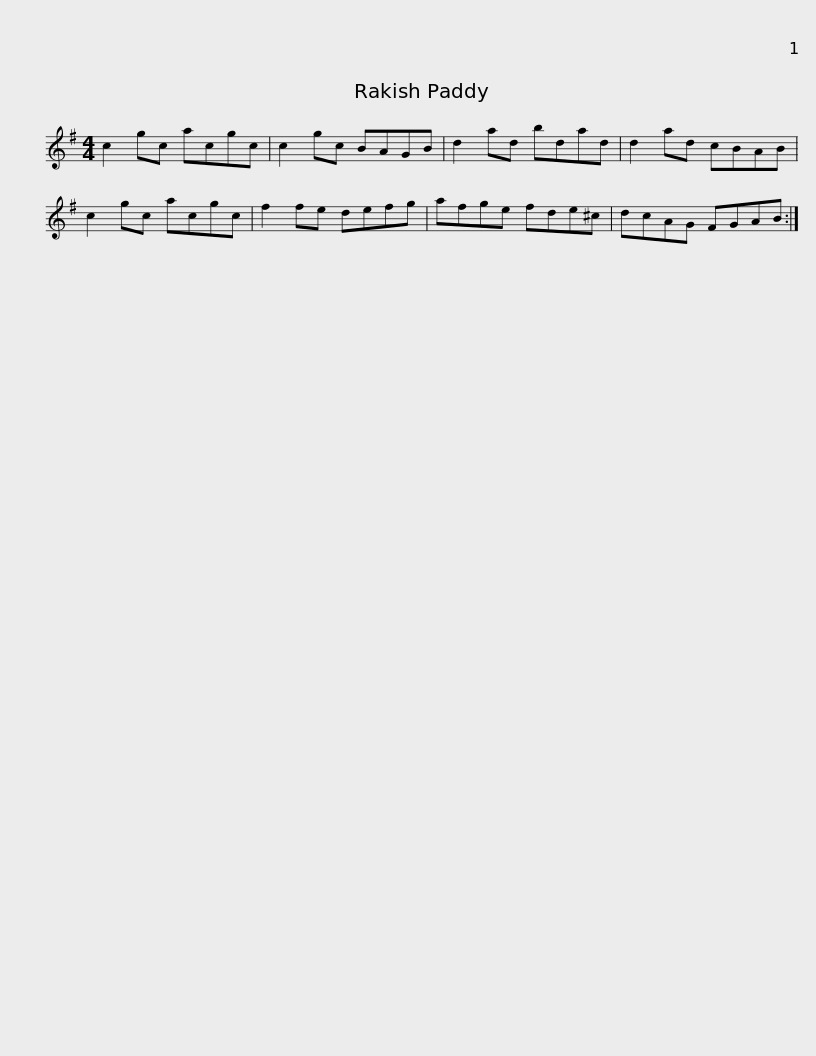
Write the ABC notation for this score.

X:1
L:1/8
M:4/4
I:linebreak $
K:G
V:1 treble
V:1
 c2 gc acgc | c2 gc BAGB | d2 ad bdad | d2 ad cBAB | c2 gc acgc | %5
 f2 fe defg |$ afge fde^c | dcAG FGAB :| %8
